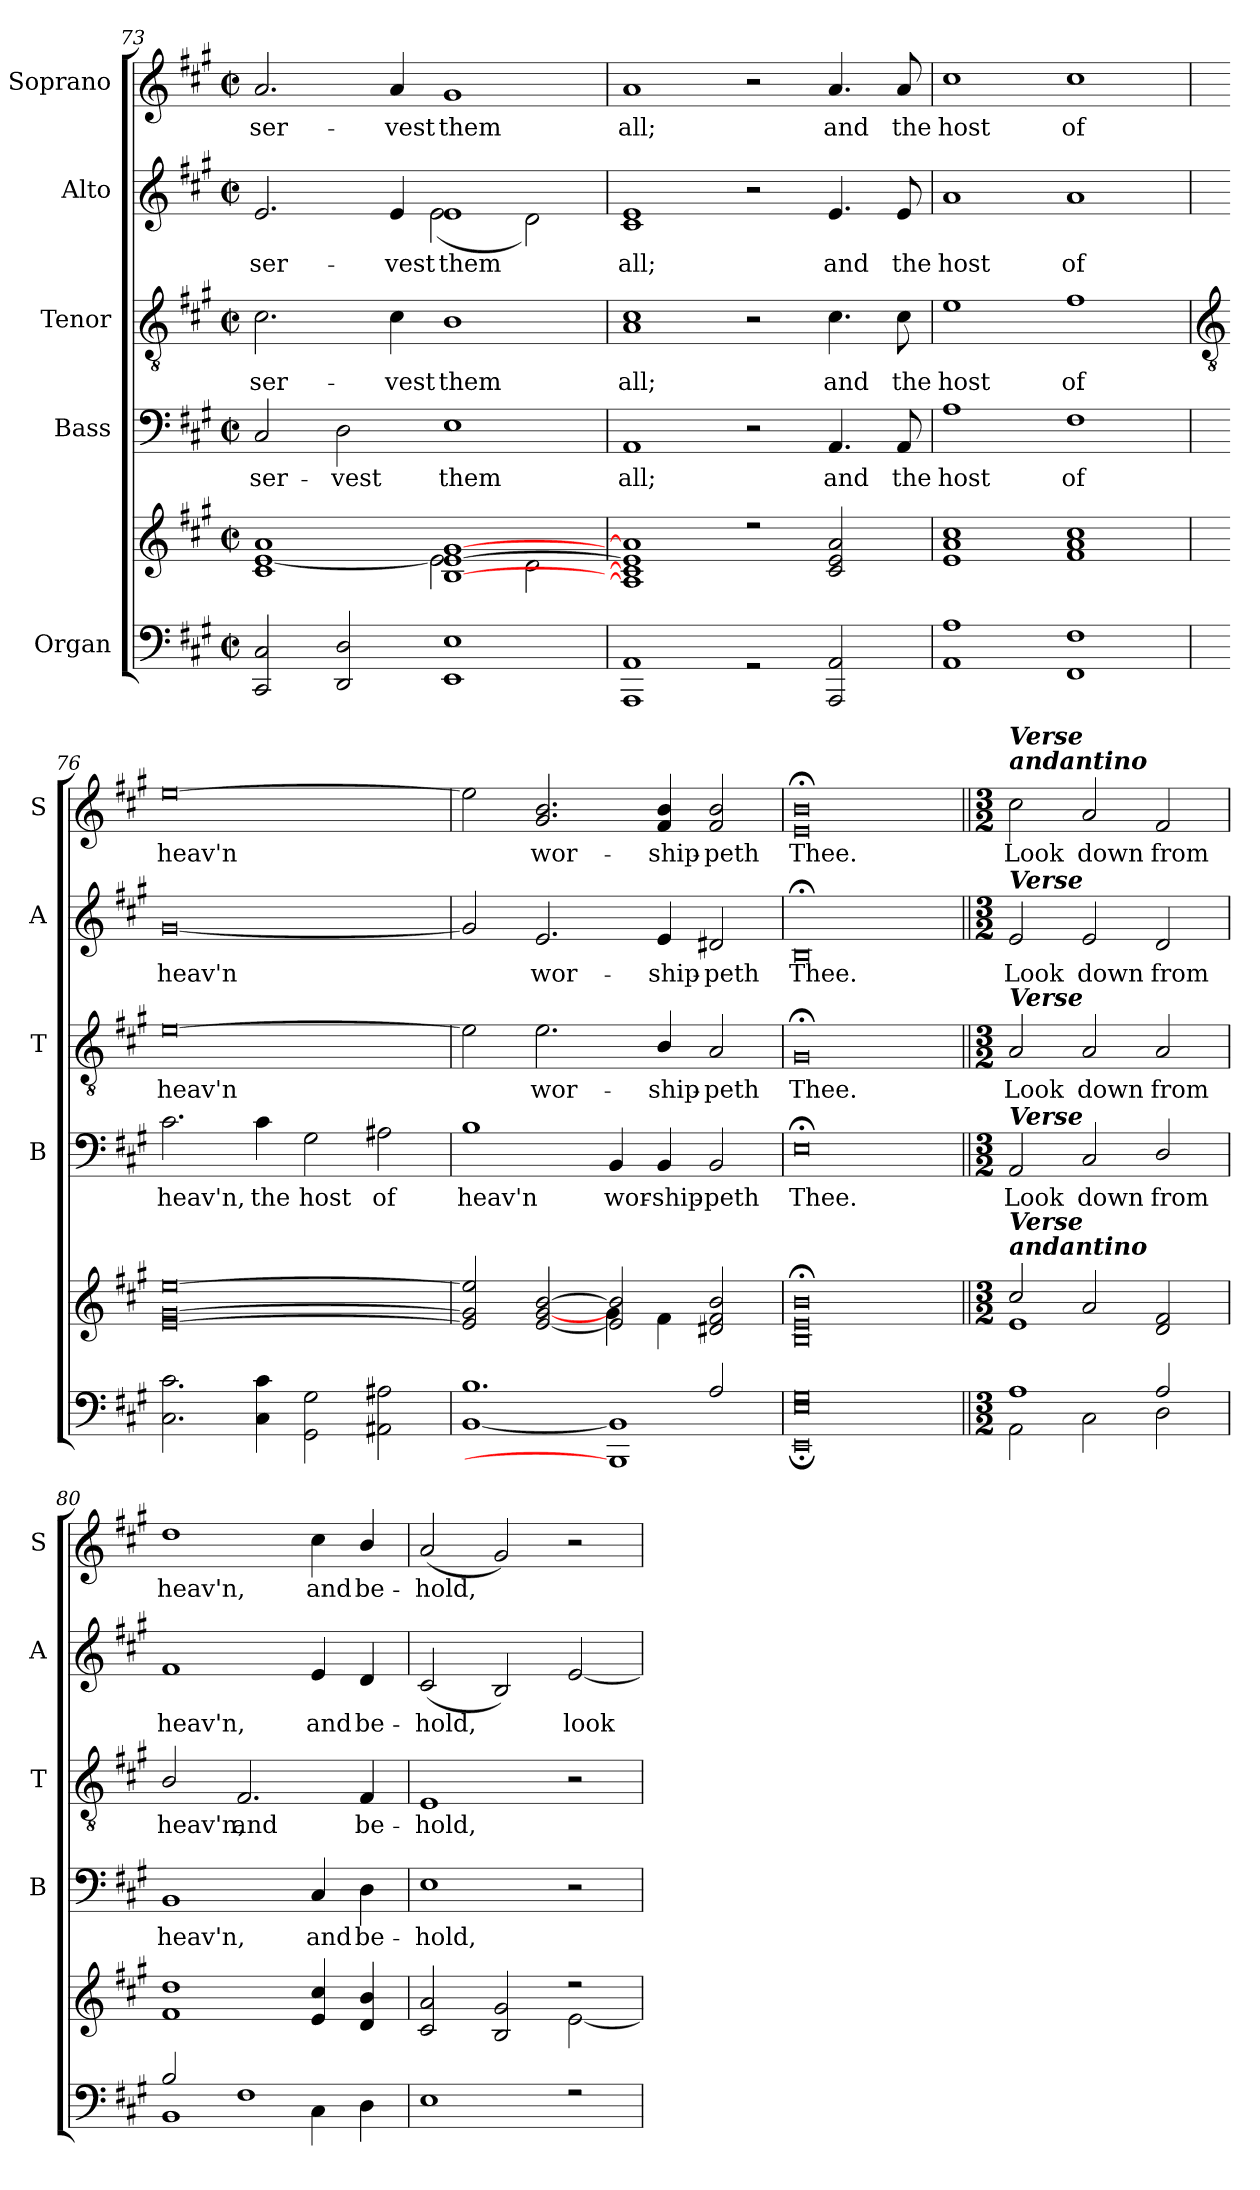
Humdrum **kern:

**kern	**kern	**kern	**text	**kern	**text	**kern	**text	**kern	**text
*part5	*part5	*part4	*part4	*part3	*part3	*part2	*part2	*part1	*part1
*staff6	*staff5	*staff4	*staff4	*staff3	*staff3	*staff2	*staff2	*staff1	*staff1
*I"Organ	*	*I"Bass	*	*I"Tenor	*	*I"Alto	*	*I"Soprano	*
*	*	*I'B	*	*I'T	*	*I'A	*	*I'S	*
*clefF4	*clefG2	*clefF4	*	*clefGv2	*	*clefG2	*	*clefG2	*
*k[f#c#g#]	*k[f#c#g#]	*k[f#c#g#]	*	*k[f#c#g#]	*	*k[f#c#g#]	*	*k[f#c#g#]	*
*A:	*A:	*A:	*	*A:	*	*A:	*	*A:	*
*M4/2	*M4/2	*M4/2	*	*M4/2	*	*M4/2	*	*M4/2	*
*met(c|)	*met(c|)	*met(c|)	*	*met(c|)	*	*met(c|)	*	*met(c|)	*
=73	=73	=73	=73	=73	=73	=73	=73	=73	=73
*^	*^	*	*	*	*	*	*	*	*
!	!	!	!	!	!LO:LY:b	!	!LO:LY:b	!	!LO:LY:b	!	!LO:LY:b
*	*	*	*	*	*	*	*	*^	*	*	*
0ryy	2CC#/ 2C#/	1c# 1a	[1e\	2C#	-ser-	2.c#	-ser-	2.e	2ryy	-ser-	2.a	ser-
!	!	!	!	!	!LO:LY:b	!	!	!	!	!	!	!
.	2DD/ 2D/	.	.	2D	-vest	.	.	.	2ryy	.	.	.
!	!	!	!	!	!	!	!LO:LY:b	!	!	!LO:LY:b	!	!LO:LY:b
.	.	.	.	.	.	4c#	-vest	4e	.	-vest	4a	-vest
!	!	!	!	!	!LO:LY:b	!	!LO:LY:b	!	!	!LO:LY:b	!	!LO:LY:b
.	1EE\ 1E\	[1B\ [1e\ [1g#\	2e\]	1E	them	1B	them	1e	(<2e\	them	1g#	them
.	.	.	2d\	.	.	.	.	.	2d\)	.	.	.
=74	=74	=74	=74	=74	=74	=74	=74	=74	=74	=74	=74	=74
!	!	!	!	!	!LO:LY:b	!	!LO:LY:b	!	!	!LO:LY:b	!	!LO:LY:b
*	*	*	*	*	*	*	*	*v	*v	*	*	*
0ryy	1AAA\ 1AA\	1A\] 1c#\] 1e\] 1a\]	0ryy	1AA	all;	1A 1c#	all;	1c# 1e	all;	1a	all;
.	2r	2r	.	2r	.	2r	.	2r	.	2r	.
!	!	!	!	!	!LO:LY:b	!	!LO:LY:b	!	!LO:LY:b	!	!LO:LY:b
.	2AAA/ 2AA/	2c# 2e 2a	.	4.AA	and	4.c#	and	4.e	and	4.a	and
!	!	!	!	!	!LO:LY:b	!	!LO:LY:b	!	!LO:LY:b	!	!LO:LY:b
.	.	.	.	8AA	the	8c#	the	8e	the	8a	the
=75	=75	=75	=75	=75	=75	=75	=75	=75	=75	=75	=75
!	!	!	!	!	!LO:LY:b	!	!LO:LY:b	!	!LO:LY:b	!	!LO:LY:b
0ryy	1AA\ 1A\	1e 1a 1cc#	0ryy	1A	host	1e	host	1a	host	1cc#	host
!	!	!	!	!	!LO:LY:b	!	!LO:LY:b	!	!LO:LY:b	!	!LO:LY:b
.	1FF#\ 1F#\	1f# 1a 1cc#	.	1F#	of	1f#	of	1a	of	1cc#	of
!!LO:LB:g=z
=76	=76	=76	=76	=76	=76	=76	=76	=76	=76	=76	=76
*	*	*	*	*	*	*clefGv2	*	*	*	*	*
!	!	!	!	!	!LO:LY:b	!	!LO:LY:b	!	!LO:LY:b	!	!LO:LY:b
0ryy	2.C#\ 2.c#\	[0e [0g# [0ee	0ryy	2.c#	heav'n,	[0e	heav'n	[0g#	heav'n	[0ee	heav'n
!	!	!	!	!	!LO:LY:b	!	!	!	!	!	!
.	4C#\ 4c#\	.	.	4c#	the	.	.	.	.	.	.
!	!	!	!	!	!LO:LY:b	!	!	!	!	!	!
.	2GG#\ 2G#\	.	.	2G#	host	.	.	.	.	.	.
!	!	!	!	!	!LO:LY:b	!	!	!	!	!	!
.	2AA#X\ 2A#X\	.	.	2A#X	of	.	.	.	.	.	.
=77	=77	=77	=77	=77	=77	=77	=77	=77	=77	=77	=77
!	!	!	!	!	!LO:LY:b	!	!	!	!	!	!
1.B/	[1BB\	2e] 2g#] 2ee]	2ryy	1B	heav'n	2e]	.	2g#]	.	2ee]	.
!	!	!	!	!	!	!	!LO:LY:b	!	!LO:LY:b	!	!LO:LY:b
.	.	[2e [2g# [2b	2ryy	.	.	2.e	wor-	2.e	wor-	2.g# 2.b	wor-
!	!	!	!	!	!LO:LY:b	!	!	!	!	!	!
.	1BBB\] 1BB\]	2e] 2b]	4g#\	4BB	wor-	.	.	.	.	.	.
!	!	!	!	!	!LO:LY:b	!	!LO:LY:b	!	!LO:LY:b	!	!LO:LY:b
.	.	.	4f#\	4BB	-ship-	4B/	-ship-	4e	-ship-	4f# 4b	-ship-
!	!	!	!	!	!LO:LY:b	!	!LO:LY:b	!	!LO:LY:b	!	!LO:LY:b
2A/	.	2d#X 2f# 2b	2ryy	2BB	-peth	2A	-peth	2d#X	-peth	2f# 2b	-peth
=78	=78	=78	=78	=78	=78	=78	=78	=78	=78	=78	=78
!	!	!	!	!	!LO:LY:b	!	!LO:LY:b	!	!LO:LY:b	!	!LO:LY:b
0ryy	0EE\;< 0E\;< 0G#\;<	0B;< 0e;< 0b;<	0ryy	0E;<	Thee.	0G#;<	Thee.	0B;<	Thee.	0e;< 0b;<	Thee.
=79||	=79||	=79||	=79||	=79||	=79||	=79||	=79||	=79||	=79||	=79||	=79||
*M3/2	*	*M3/2	*	*M3/2	*	*M3/2	*	*M3/2	*	*M3/2	*
!	!	!	!	!	!	!	!	!	!	!LO:TX:a:Bi:t=andantino	!
!	!	!	!	!	!	!	!	!	!	!LO:TX:a:Bi:t=Verse	!
!	!	!	!	!	!	!	!	!LO:TX:a:Bi:t=Verse	!	!	!
!	!	!	!	!	!	!LO:TX:a:Bi:t=Verse	!	!	!	!	!
!	!	!	!	!LO:TX:a:Bi:t=Verse	!	!	!	!	!	!	!
!	!	!LO:TX:a:Bi:t=andantino	!	!	!	!	!	!	!	!	!
!	!	!LO:TX:a:Bi:t=Verse	!	!	!	!	!	!	!	!	!
!	!	!	!	!	!LO:LY:b	!	!LO:LY:b	!	!LO:LY:b	!	!LO:LY:b
1A/	2AA\	2cc#/	1e\	2AA	Look	2A	Look	2e	Look	2cc#	Look
!	!	!	!	!	!LO:LY:b	!	!LO:LY:b	!	!LO:LY:b	!	!LO:LY:b
.	2C#\	2a	.	2C#	down	2A	down	2e	down	2a	down
!	!	!	!	!	!LO:LY:b	!	!LO:LY:b	!	!LO:LY:b	!	!LO:LY:b
2A/	2D\	2d 2f#	2ryy	2D/	from	2A	from	2d	from	2f#	from
=80	=80	=80	=80	=80	=80	=80	=80	=80	=80	=80	=80
!	!	!	!LO:N:vis=1	!	!LO:LY:b	!	!LO:LY:b	!	!LO:LY:b	!	!LO:LY:b
2B/	1BB\	1f# 1dd	1.ryy	1BB	heav'n,	2B/	heav'n,	1f#	heav'n,	1dd	heav'n,
!	!	!	!	!	!	!	!LO:LY:b	!	!	!	!
1F#/	.	.	.	.	.	2.F#	and	.	.	.	.
!	!	!	!	!	!LO:LY:b	!	!	!	!LO:LY:b	!	!LO:LY:b
.	4C#\	4e 4cc#	.	4C#	and	.	.	4e	and	4cc#	and
!	!	!	!	!	!LO:LY:b	!	!LO:LY:b	!	!LO:LY:b	!	!LO:LY:b
.	4D\	4d/ 4b/	.	4D	be-	4F#	be-	4d	be-	4b/	be-
=81	=81	=81	=81	=81	=81	=81	=81	=81	=81	=81	=81
!	!LO:N:vis=1	!	!	!	!LO:LY:b	!	!LO:LY:b	!	!LO:LY:b	!	!LO:LY:b
1E/	1.ryy	2c# 2a	2ryy	1E	-hold,	1E	-hold,	(<2c#	-hold,	(<2a	-hold,
.	.	2B 2g#	2ryy	.	.	.	.	2B)	.	2g#)	.
!	!	!	!	!	!	!	!	!	!LO:LY:b	!	!
2r	.	2r	[2e\	2r	.	2r	.	[2e	look	2r	.
*v	*v	*	*	*	*	*	*	*	*	*	*
*	*v	*v	*	*	*	*	*	*	*	*
=	=	=	=	=	=	=	=	=	=
*-	*-	*-	*-	*-	*-	*-	*-	*-	*-
